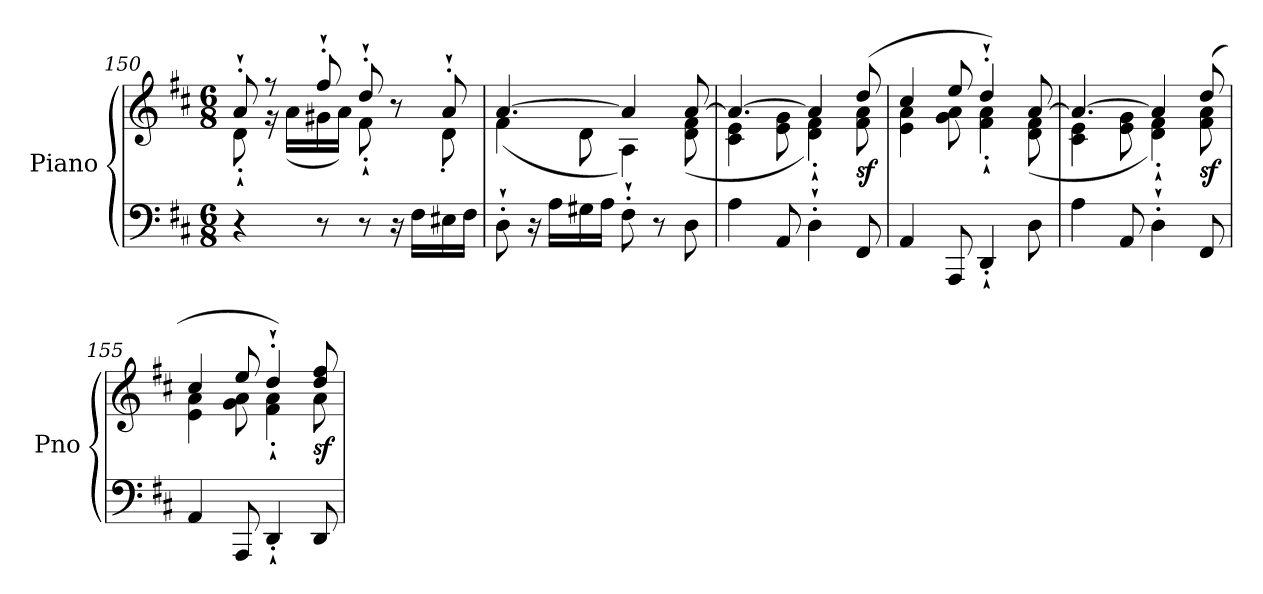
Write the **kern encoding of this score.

**kern	**kern	**dynam
*part1	*part1	*part1
*staff2	*staff1	*staff1/2
*I"Piano	*	*
*I'Pno	*	*
*clefF4	*clefG2	*
*k[f#c#]	*k[f#c#]	*
*D:	*D:	*
*M6/8	*M6/8	*
=150	=150	=150
*	*^	*
4r	8a`'/	8d`'\	.
.	8rff	16rg	.
.	.	(16a\LL	.
8r	8ff#`'/	16g#X\	.
.	.	16a\JJ)	.
8r	8dd`'/	8f#`'\	.
16r	8r	8ryy	.
16F#\LL	.	.	.
16E#X\	8a`'/	8d'\	.
16F#\JJ	.	.	.
=151	=151	=151	=151
8D`'\	[4.a/	(4f#\	.
16r	.	.	.
16A\LL	.	.	.
16G#X\	.	8d\	.
16A\JJ	.	.	.
8F#`'\	4a/]	4A\)	.
8r	.	.	.
8D\	[8a/	(8d\ 8f#\	.
=152	=152	=152	=152
4A\	4.a/_	4c#\ 4e\	.
8AA/	.	8e\ 8g\	.
4D`'\	4a/]	4d\`' 4f#\`')	.
!	!	!	!LO:DY:b
8FF#/	(8dd/	8f#\ 8a\	sf
!!LO:PB:g=z	!!
=153	=153	=153	=153
4AA/	4cc#/	4e\ 4a\	.
8AAA/	8ee/	8g\ 8a\	.
4DD`'/	4dd`'/)	4f#\`' 4a\`'	.
8D\	[8a/	(8d\ 8f#\	.
=154	=154	=154	=154
4A\	4.a/_	4c#\ 4e\	.
8AA/	.	8e\ 8g\	.
4D`'\	4a/]	4d\`' 4f#\`')	.
!	!	!	!LO:DY:b
8FF#/	(8dd/	8f#\ 8a\	sf
=155	=155	=155	=155
4AA/	4cc#/	4e\ 4a\	.
8AAA/	8ee/	8g\ 8a\	.
4DD`'/	4dd`'/)	4f#\`' 4a\`'	.
!	!	!	!LO:DY:b
8DD/	8dd/ 8ff#/	8a\	sf
*	*v	*v	*
=	=	=
*-	*-	*-
